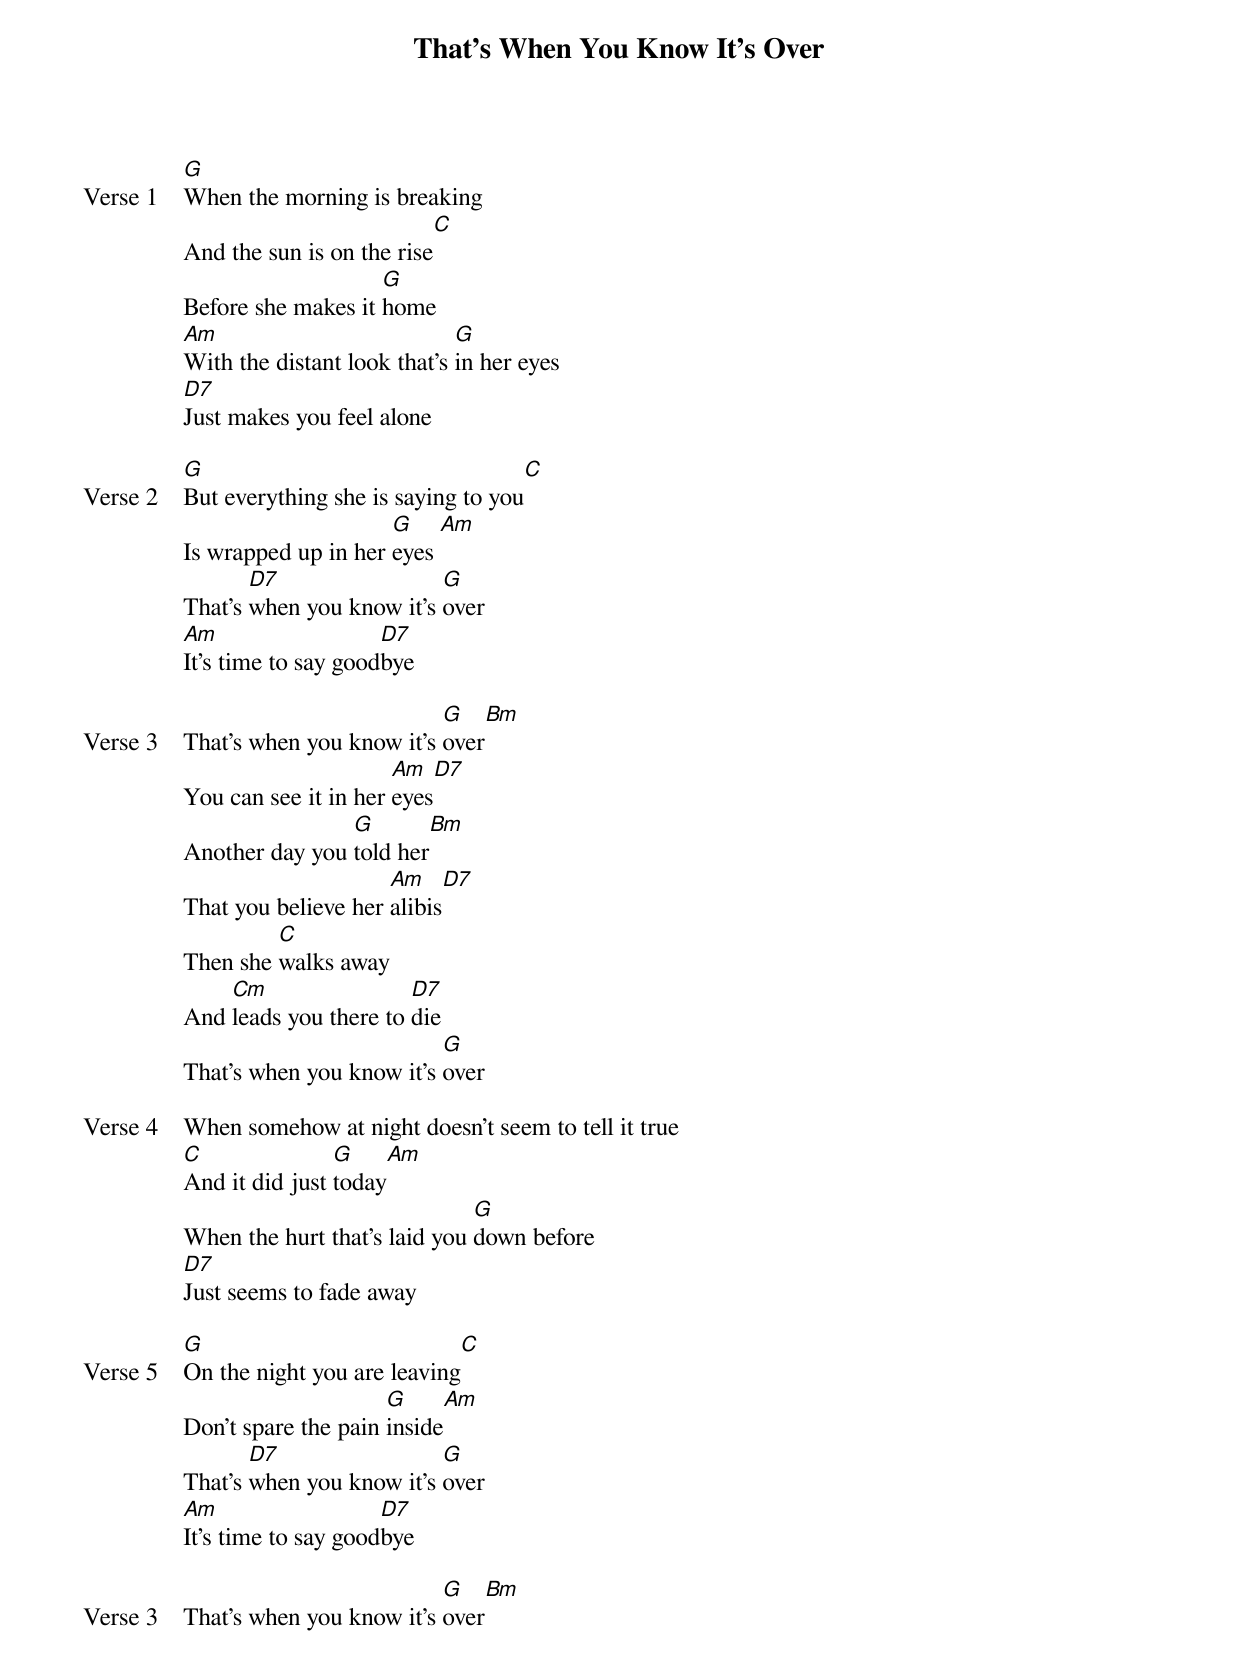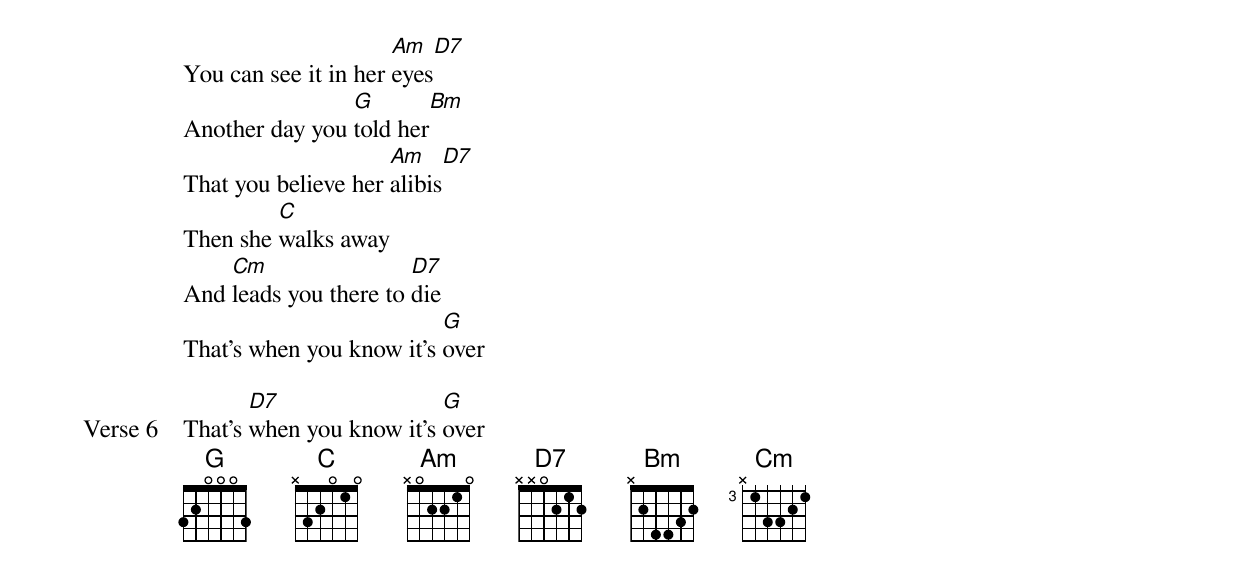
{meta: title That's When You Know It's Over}
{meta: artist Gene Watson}
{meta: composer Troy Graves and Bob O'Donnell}
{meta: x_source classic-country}
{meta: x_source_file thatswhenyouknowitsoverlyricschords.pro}
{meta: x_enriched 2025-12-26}

{start_of_verse: Verse 1}
[G]When the morning is breaking
And the sun is on the rise[C]
Before she makes it [G]home
[Am]With the distant look that's [G]in her eyes
[D7]Just makes you feel alone
{end_of_verse}

{start_of_verse: Verse 2}
[G]But everything she is saying to you[C]
Is wrapped up in her [G]eyes [Am]
That's [D7]when you know it's [G]over
[Am]It's time to say good[D7]bye
{end_of_verse}

{start_of_verse: Verse 3}
That's when you know it's [G]over[Bm]
You can see it in her [Am]eyes[D7]
Another day you [G]told her[Bm]
That you believe her [Am]alibis[D7]
Then she [C]walks away
And [Cm]leads you there to [D7]die
That's when you know it's [G]over
{end_of_verse}

{start_of_verse: Verse 4}
When somehow at night doesn't seem to tell it true
[C]And it did just [G]today[Am]
When the hurt that's laid you [G]down before
[D7]Just seems to fade away
{end_of_verse}

{start_of_verse: Verse 5}
[G]On the night you are leaving[C]
Don't spare the pain [G]inside[Am]
That's [D7]when you know it's [G]over
[Am]It's time to say good[D7]bye
{end_of_verse}

{start_of_verse: Verse 3}
That's when you know it's [G]over[Bm]
You can see it in her [Am]eyes[D7]
Another day you [G]told her[Bm]
That you believe her [Am]alibis[D7]
Then she [C]walks away
And [Cm]leads you there to [D7]die
That's when you know it's [G]over
{end_of_verse}

{start_of_verse: Verse 6}
That's [D7]when you know it's [G]over
{end_of_verse}
